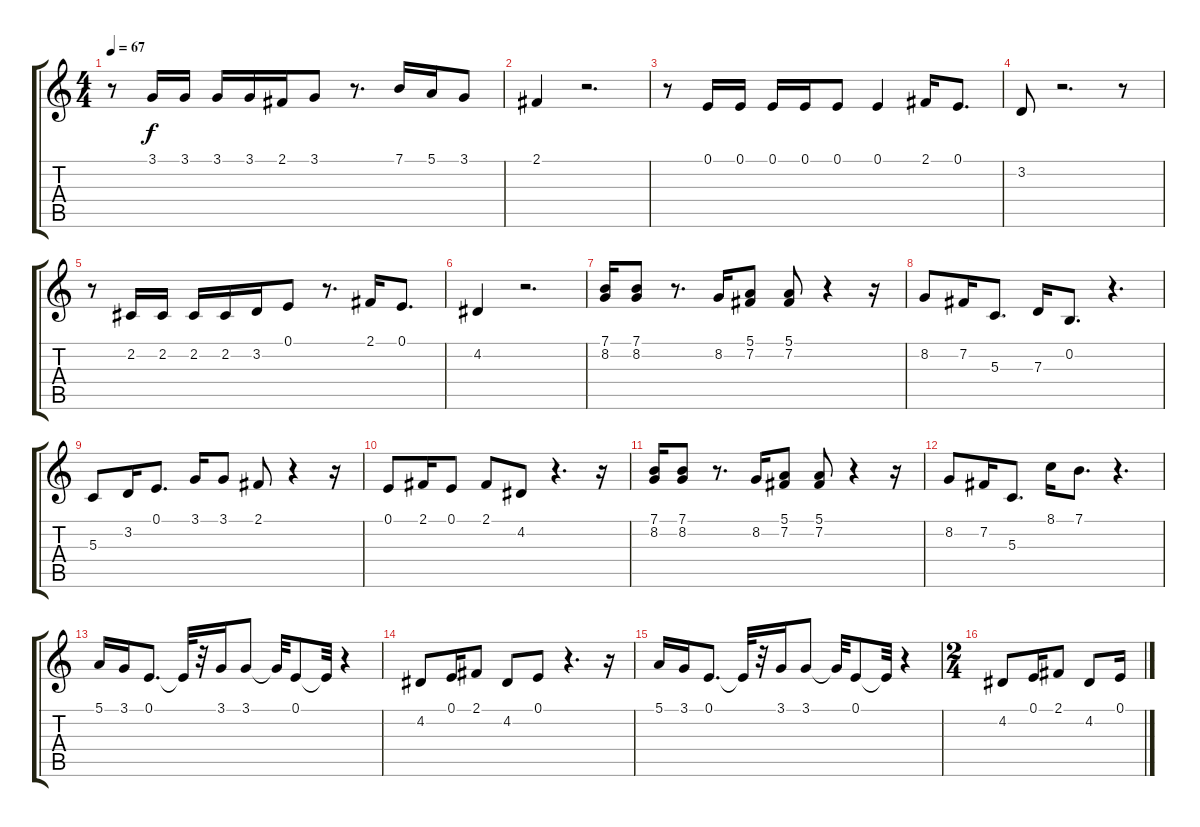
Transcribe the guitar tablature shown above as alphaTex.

\track "" {instrument clarinet}
\staff {score tabs}
\tuning (E4 B3 G3 D3 A2 E2) {hide}
\ts (4 4)
\tempo 67
\clef g2
\ks c
r.8{dy f} 3.1.16 3.1.16 3.1.16 3.1.16 2.1.16 3.1.8 r.8{d} 7.1.16 5.1.16 3.1.8 |
2.1.4 r.2{d} |
r.8 0.1.16 0.1.16 0.1.16 0.1.16 0.1.8 0.1.4 2.1.16 0.1.8{d} |
3.2.8 r.2{d} r.8 |
r.8 2.2.16 2.2.16 2.2.16 2.2.16 3.2.16 0.1.8 r.8{d} 2.1.16 0.1.8{d} |
4.2.4 r.2{d} |
(7.1 8.2).16 (7.1 8.2).8 r.8{d} 8.2.16 (5.1 7.2).8 (5.1 7.2).8 r.4 r.16 |
8.2.8 7.2.16 5.3.8{d} 7.3.16 0.2.8{d} r.4{d} |
5.3.8 3.2.16 0.1.8{d} 3.1.16 3.1.8 2.1.8 r.4 r.16 |
0.1.8 2.1.16 0.1.8 2.1.8 4.2.8 r.4{d} r.16 |
(7.1 8.2).16 (7.1 8.2).8 r.8{d} 8.2.16 (5.1 7.2).8 (5.1 7.2).8 r.4 r.16 |
8.2.8 7.2.16 5.3.8{d} 8.1.16 7.1.8{d} r.4{d} |
5.1.16 3.1.16 0.1.8{d} 0.1{t}.32 r.32 3.1.16 3.1.8 3.1{t}.32 0.1.8 0.1{t}.32 r.4 |
4.2.8 0.1.16 2.1.8 4.2.8 0.1.8 r.4{d} r.16 |
5.1.16 3.1.16 0.1.8{d} 0.1{t}.32 r.32 3.1.16 3.1.8 3.1{t}.32 0.1.8 0.1{t}.32 r.4 |
\ts (2 4)
4.2.8 0.1.16 2.1.8 4.2.8 0.1.16
